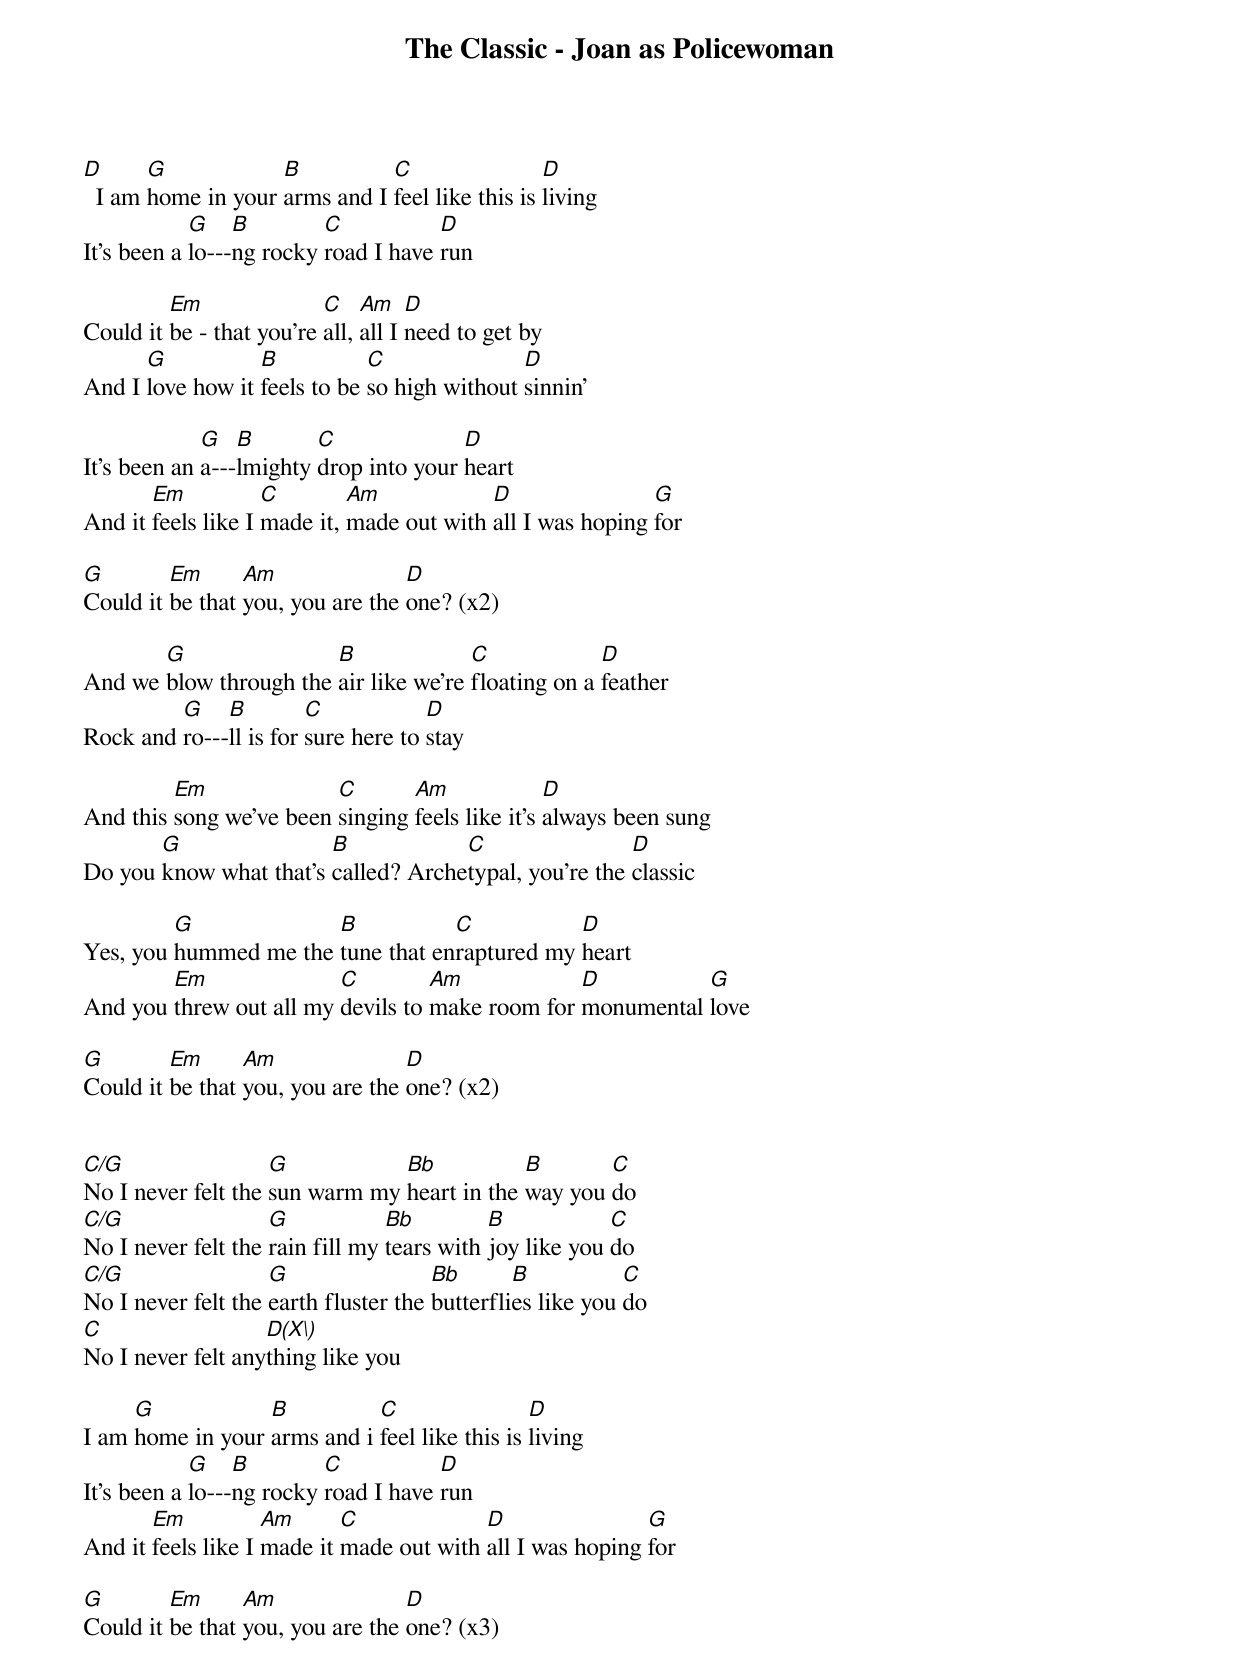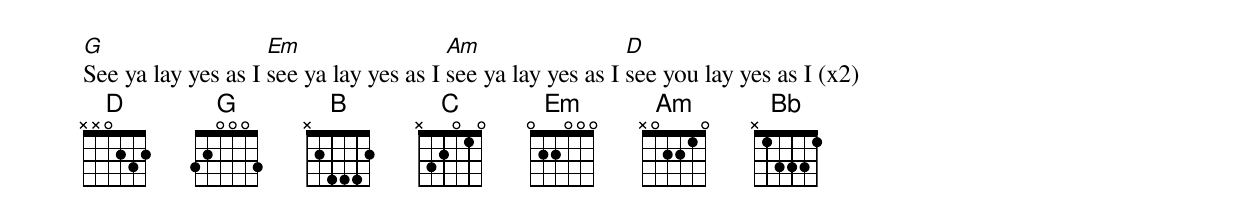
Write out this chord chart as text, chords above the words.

The Classic - Joan as Policewoman

D      G            B          C                 D
  I am home in your arms and I feel like this is living
            G    B        C           D
It’s been a lo---ng rocky road I have run

         Em               C    Am    D
Could it be - that you're all, all I need to get by
      G           B           C               D
And I love how it feels to be so high without sinnin'

             G   B       C              D
It's been an a---lmighty drop into your heart
       Em           C        Am            D                G
And it feels like I made it, made out with all I was hoping for

G        Em      Am               D
Could it be that you, you are the one? (x2)

       G                B              C             D
And we blow through the air like we're floating on a feather
         G    B         C            D
Rock and ro---ll is for sure here to stay

         Em              C       Am              D
And this song we've been singing feels like it's always been sung
       G                B            C                 D
Do you know what that's called? Archetypal, you're the classic

         G             B           C           D
Yes, you hummed me the tune that enraptured my heart
        Em               C         Am            D          G
And you threw out all my devils to make room for monumental love

G        Em      Am               D
Could it be that you, you are the one? (x2)


C/G                 G           Bb           B       C
No I never felt the sun warm my heart in the way you do
C/G                 G            Bb         B            C
No I never felt the rain fill my tears with joy like you do
C/G                 G                 Bb       B           C
No I never felt the earth fluster the butterflies like you do
C                  D(X\)
No I never felt anything like you

     G            B          C                 D
I am home in your arms and i feel like this is living
            G    B        C           D
It's been a lo---ng rocky road I have run
       Em           Am      C             D                G
And it feels like I made it made out with all I was hoping for

G        Em      Am               D
Could it be that you, you are the one? (x3)

G                   Em                  Am                  D
See ya lay yes as I see ya lay yes as I see ya lay yes as I see you lay yes as I (x2)
